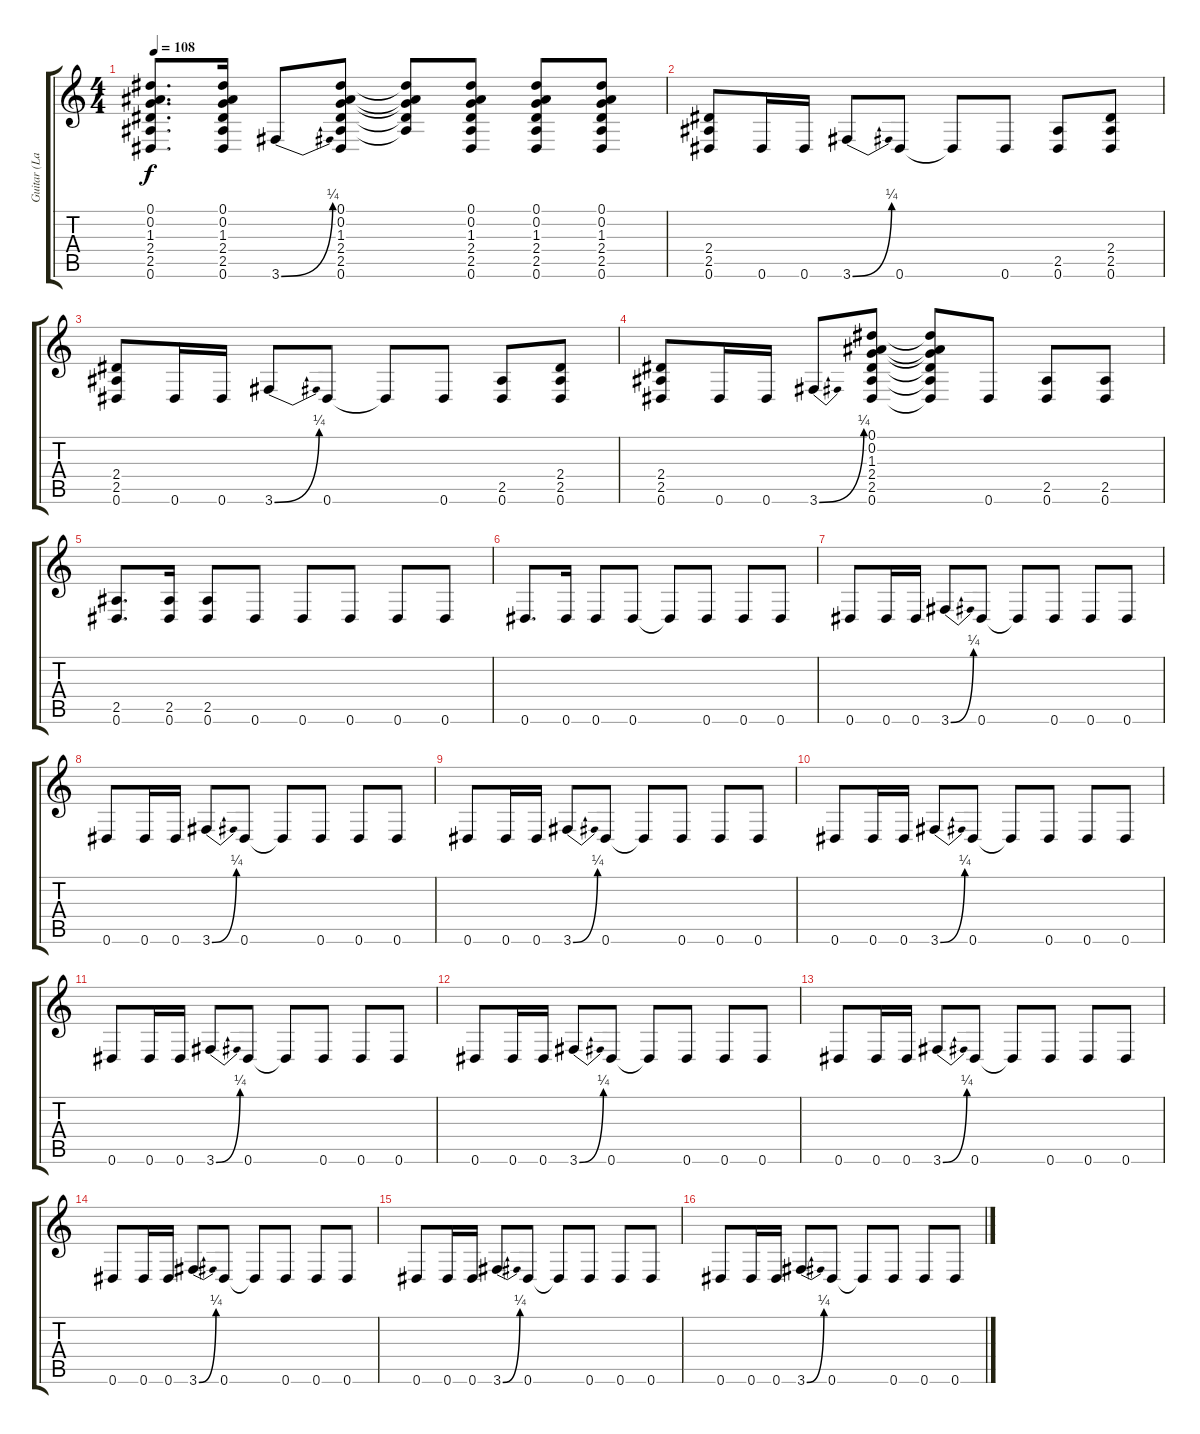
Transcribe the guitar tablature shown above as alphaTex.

\track ("Guitar (Larry Lee)" "Guitar (La") {instrument overdrivenguitar}
\staff {score tabs}
\tuning (Eb4 Bb3 Gb3 Db3 Ab2 Eb2) {hide}
\ts (4 4)
\tempo 108
\clef g2
\ks c
(0.1 0.2 1.3 2.4 2.5 0.6).8{d dy f} (0.1 0.2 1.3 2.4 2.5 0.6).16 3.6{be (bend 0 0 60 1)}.8 (0.1 0.2 1.3 2.4 2.5 0.6).8 (0.1{t} 0.2{t} 1.3{t} 2.4{t} 2.5{t}).8 (0.1 0.2 1.3 2.4 2.5 0.6).8 (0.1 0.2 1.3 2.4 2.5 0.6).8 (0.1 0.2 1.3 2.4 2.5 0.6).8 |
(2.4 2.5 0.6).8 0.6.16 0.6.16 3.6{be (bend 0 0 60 1)}.8 0.6.8 0.6{t}.8 0.6.8 (2.5 0.6).8 (2.4 2.5 0.6).8 |
(2.4 2.5 0.6).8 0.6.16 0.6.16 3.6{be (bend 0 0 60 1)}.8 0.6.8 0.6{t}.8 0.6.8 (2.5 0.6).8 (2.4 2.5 0.6).8 |
(2.4 2.5 0.6).8 0.6.16 0.6.16 3.6{be (bend 0 0 60 1)}.8 (0.1 0.2 1.3 2.4 2.5 0.6).8 (0.1{t} 0.2{t} 1.3{t} 2.4{t} 2.5{t} 0.6{t}).8 0.6.8 (2.5 0.6).8 (2.5 0.6).8 |
(2.5 0.6).8{d} (2.5 0.6).16 (2.5 0.6).8 0.6.8 0.6.8 0.6.8 0.6.8 0.6.8 |
0.6.8{d volume 7} 0.6.16 0.6.8 0.6.8 0.6{t}.8 0.6.8 0.6.8 0.6.8 |
0.6.8 0.6.16 0.6.16 3.6{be (bend 0 0 60 1)}.8 0.6.8 0.6{t}.8 0.6.8 0.6.8 0.6.8 |
0.6.8{volume 6} 0.6.16 0.6.16 3.6{be (bend 0 0 60 1)}.8 0.6.8 0.6{t}.8 0.6.8 0.6.8 0.6.8 |
0.6.8 0.6.16 0.6.16 3.6{be (bend 0 0 60 1)}.8 0.6.8 0.6{t}.8 0.6.8 0.6.8 0.6.8 |
0.6.8 0.6.16 0.6.16 3.6{be (bend 0 0 60 1)}.8 0.6.8 0.6{t}.8 0.6.8 0.6.8 0.6.8 |
0.6.8 0.6.16 0.6.16 3.6{be (bend 0 0 60 1)}.8 0.6.8 0.6{t}.8 0.6.8 0.6.8 0.6.8 |
0.6.8 0.6.16 0.6.16 3.6{be (bend 0 0 60 1)}.8 0.6.8 0.6{t}.8 0.6.8 0.6.8 0.6.8 |
0.6.8 0.6.16 0.6.16 3.6{be (bend 0 0 60 1)}.8 0.6.8 0.6{t}.8 0.6.8 0.6.8 0.6.8 |
0.6.8 0.6.16 0.6.16 3.6{be (bend 0 0 60 1)}.8 0.6.8 0.6{t}.8 0.6.8 0.6.8 0.6.8 |
0.6.8 0.6.16 0.6.16 3.6{be (bend 0 0 60 1)}.8 0.6.8 0.6{t}.8 0.6.8 0.6.8 0.6.8 |
0.6.8 0.6.16 0.6.16 3.6{be (bend 0 0 60 1)}.8 0.6.8 0.6{t}.8 0.6.8 0.6.8 0.6.8
